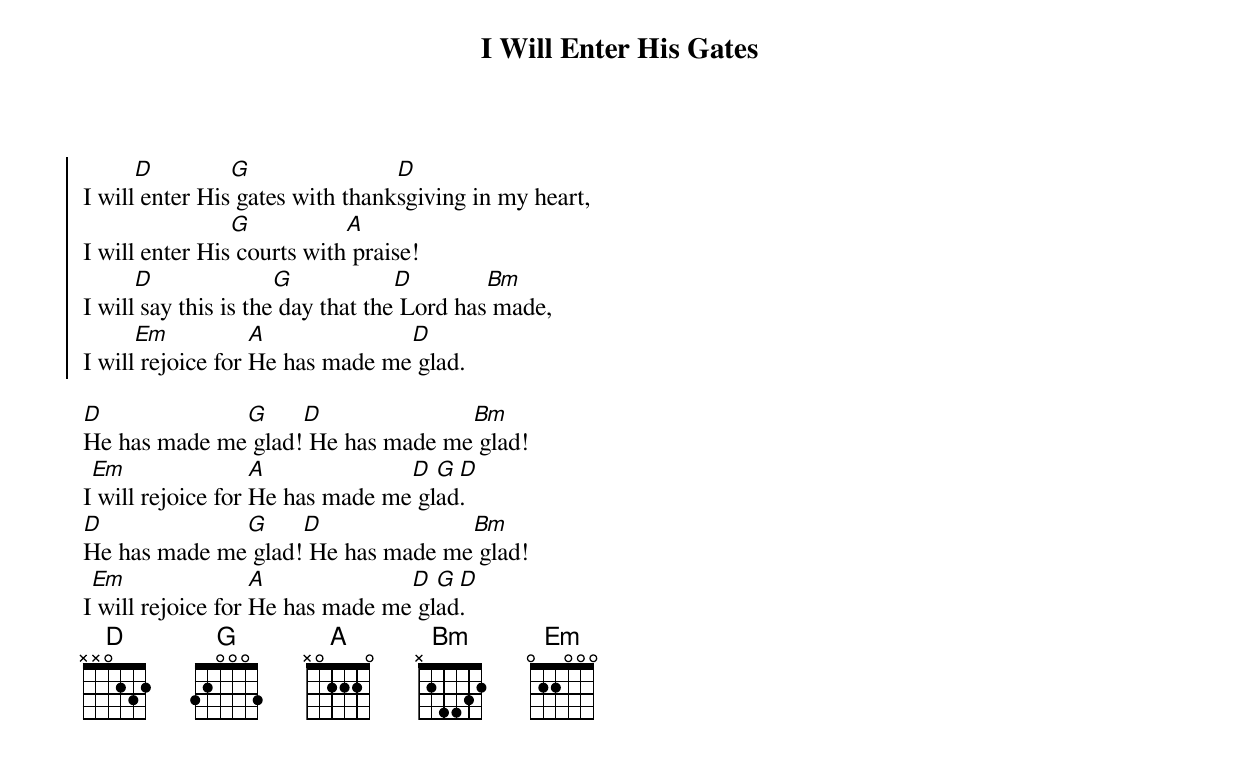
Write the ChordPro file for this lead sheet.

{title: I Will Enter His Gates}
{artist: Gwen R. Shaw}
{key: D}

{start_of_chorus}
I will[D] enter His[G] gates with thank[D]sgiving in my heart,
I will enter His[G] courts with[A] praise!
I will[D] say this is the[G] day that the[D] Lord has[Bm] made,
I will[Em] rejoice for [A]He has made me[D] glad.
{end_of_chorus}

{start_of_bridge}
[D]He has made me[G] glad![D] He has made me[Bm] glad!
I[Em] will rejoice for [A]He has made me[D] gl[G]ad[D].
[D]He has made me[G] glad![D] He has made me[Bm] glad!
I[Em] will rejoice for [A]He has made me[D] gl[G]ad[D].
{end_of_bridge}
